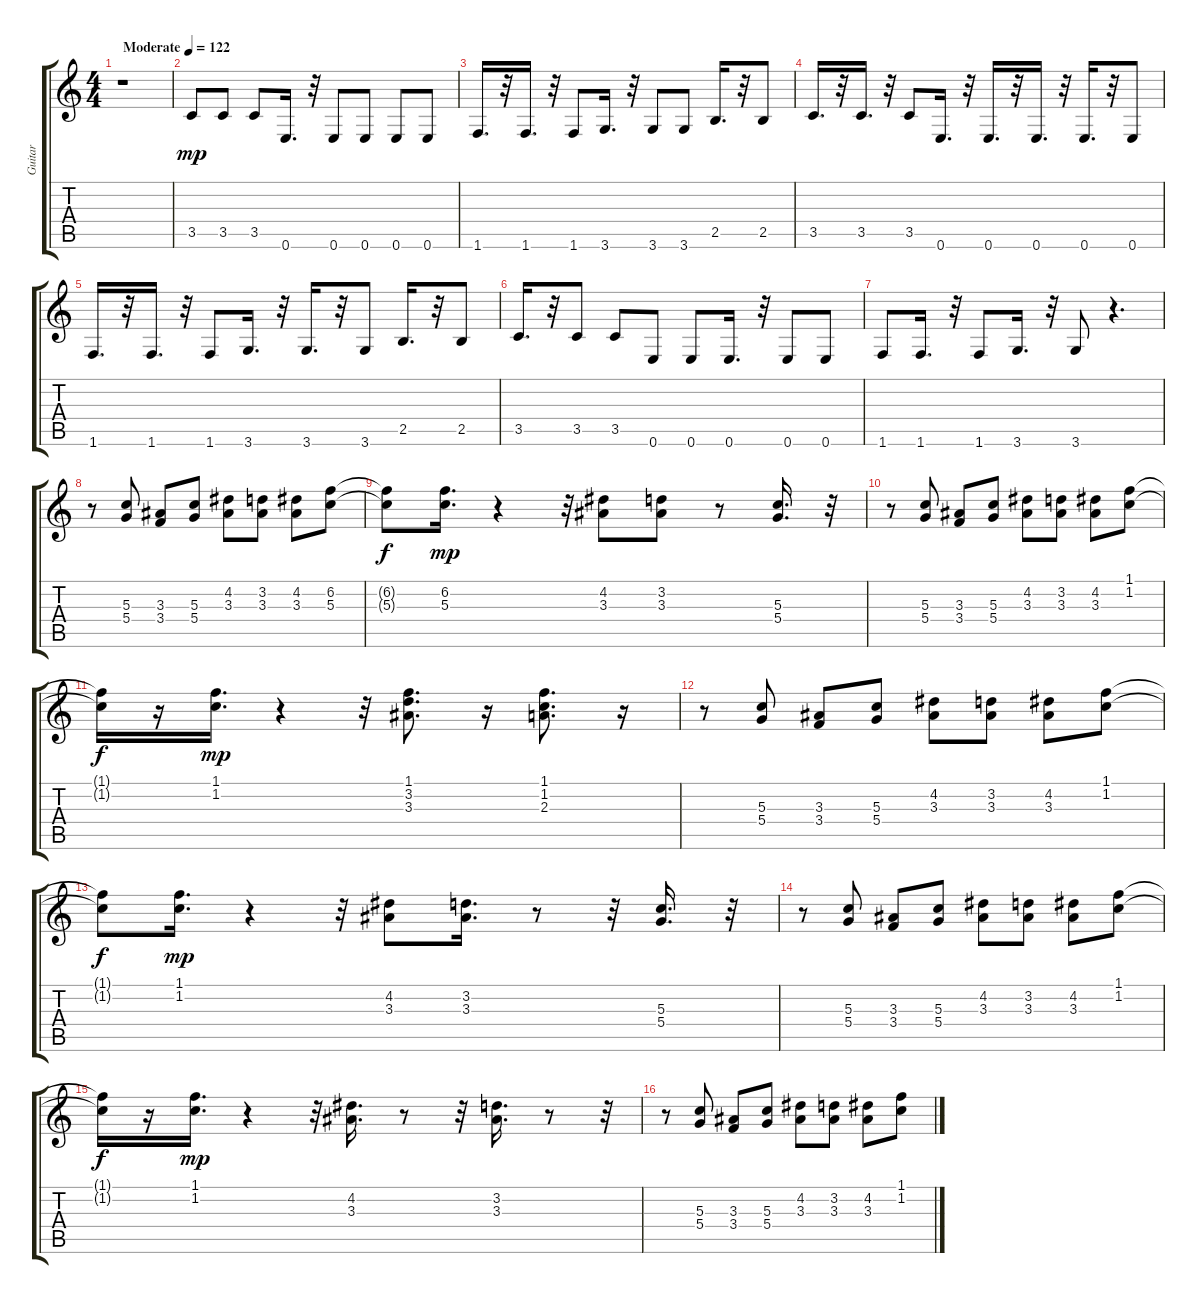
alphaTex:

\track ("Guitar" "Guitar") {instrument electricguitarclean}
\staff {score tabs}
\tuning (E4 B3 G3 D3 A2 E2) {hide}
\ts (4 4)
\tempo (122 "Moderate")
\clef g2
\ks c
r.1{dy mp instrument electricguitarclean} |
3.5.8 3.5.8 3.5.8 0.6.16{d} r.32 0.6.8 0.6.8 0.6.8 0.6.8 |
1.6.16{d} r.32 1.6.16{d} r.32 1.6.8 3.6.16{d} r.32 3.6.8 3.6.8 2.5.16{d} r.32 2.5.8 |
3.5.16{d} r.32 3.5.16{d} r.32 3.5.8 0.6.16{d} r.32 0.6.16{d} r.32 0.6.16{d} r.32 0.6.16{d} r.32 0.6.8 |
1.6.16{d} r.32 1.6.16{d} r.32 1.6.8 3.6.16{d} r.32 3.6.16{d} r.32 3.6.8 2.5.16{d} r.32 2.5.8 |
3.5.16{d} r.32 3.5.8 3.5.8 0.6.8 0.6.8 0.6.16{d} r.32 0.6.8 0.6.8 |
1.6.8 1.6.16{d} r.32 1.6.8 3.6.16{d} r.32 3.6.8 r.4{d} |
r.8 (5.3 5.4).8 (3.3 3.4).8 (5.3 5.4).8 (4.2 3.3).8 (3.2 3.3).8 (4.2 3.3).8 (6.2 5.3).8 |
(6.2{t} 5.3{t}).8{dy f} (6.2 5.3).16{d dy mp} r.4 r.32 (4.2 3.3).8 (3.2 3.3).8 r.8 (5.3 5.4).16{d} r.32 |
r.8 (5.3 5.4).8 (3.3 3.4).8 (5.3 5.4).8 (4.2 3.3).8 (3.2 3.3).8 (4.2 3.3).8 (1.1 1.2).8 |
(1.1{t} 1.2{t}).16{dy f} r.16 (1.1 1.2).16{d dy mp} r.4 r.32 (1.1 3.2 3.3).8{d} r.16 (1.1 1.2 2.3).8{d} r.16 |
r.8 (5.3 5.4).8 (3.3 3.4).8 (5.3 5.4).8 (4.2 3.3).8 (3.2 3.3).8 (4.2 3.3).8 (1.1 1.2).8 |
(1.1{t} 1.2{t}).8{dy f} (1.1 1.2).16{d dy mp} r.4 r.32 (4.2 3.3).8 (3.2 3.3).16{d} r.8 r.32 (5.3 5.4).16{d} r.32 |
r.8 (5.3 5.4).8 (3.3 3.4).8 (5.3 5.4).8 (4.2 3.3).8 (3.2 3.3).8 (4.2 3.3).8 (1.1 1.2).8 |
(1.1{t} 1.2{t}).16{dy f} r.16 (1.1 1.2).16{d dy mp} r.4 r.32 (4.2 3.3).16{d} r.8 r.32 (3.2 3.3).16{d} r.8 r.32 |
r.8 (5.3 5.4).8 (3.3 3.4).8 (5.3 5.4).8 (4.2 3.3).8 (3.2 3.3).8 (4.2 3.3).8 (1.1 1.2).8
